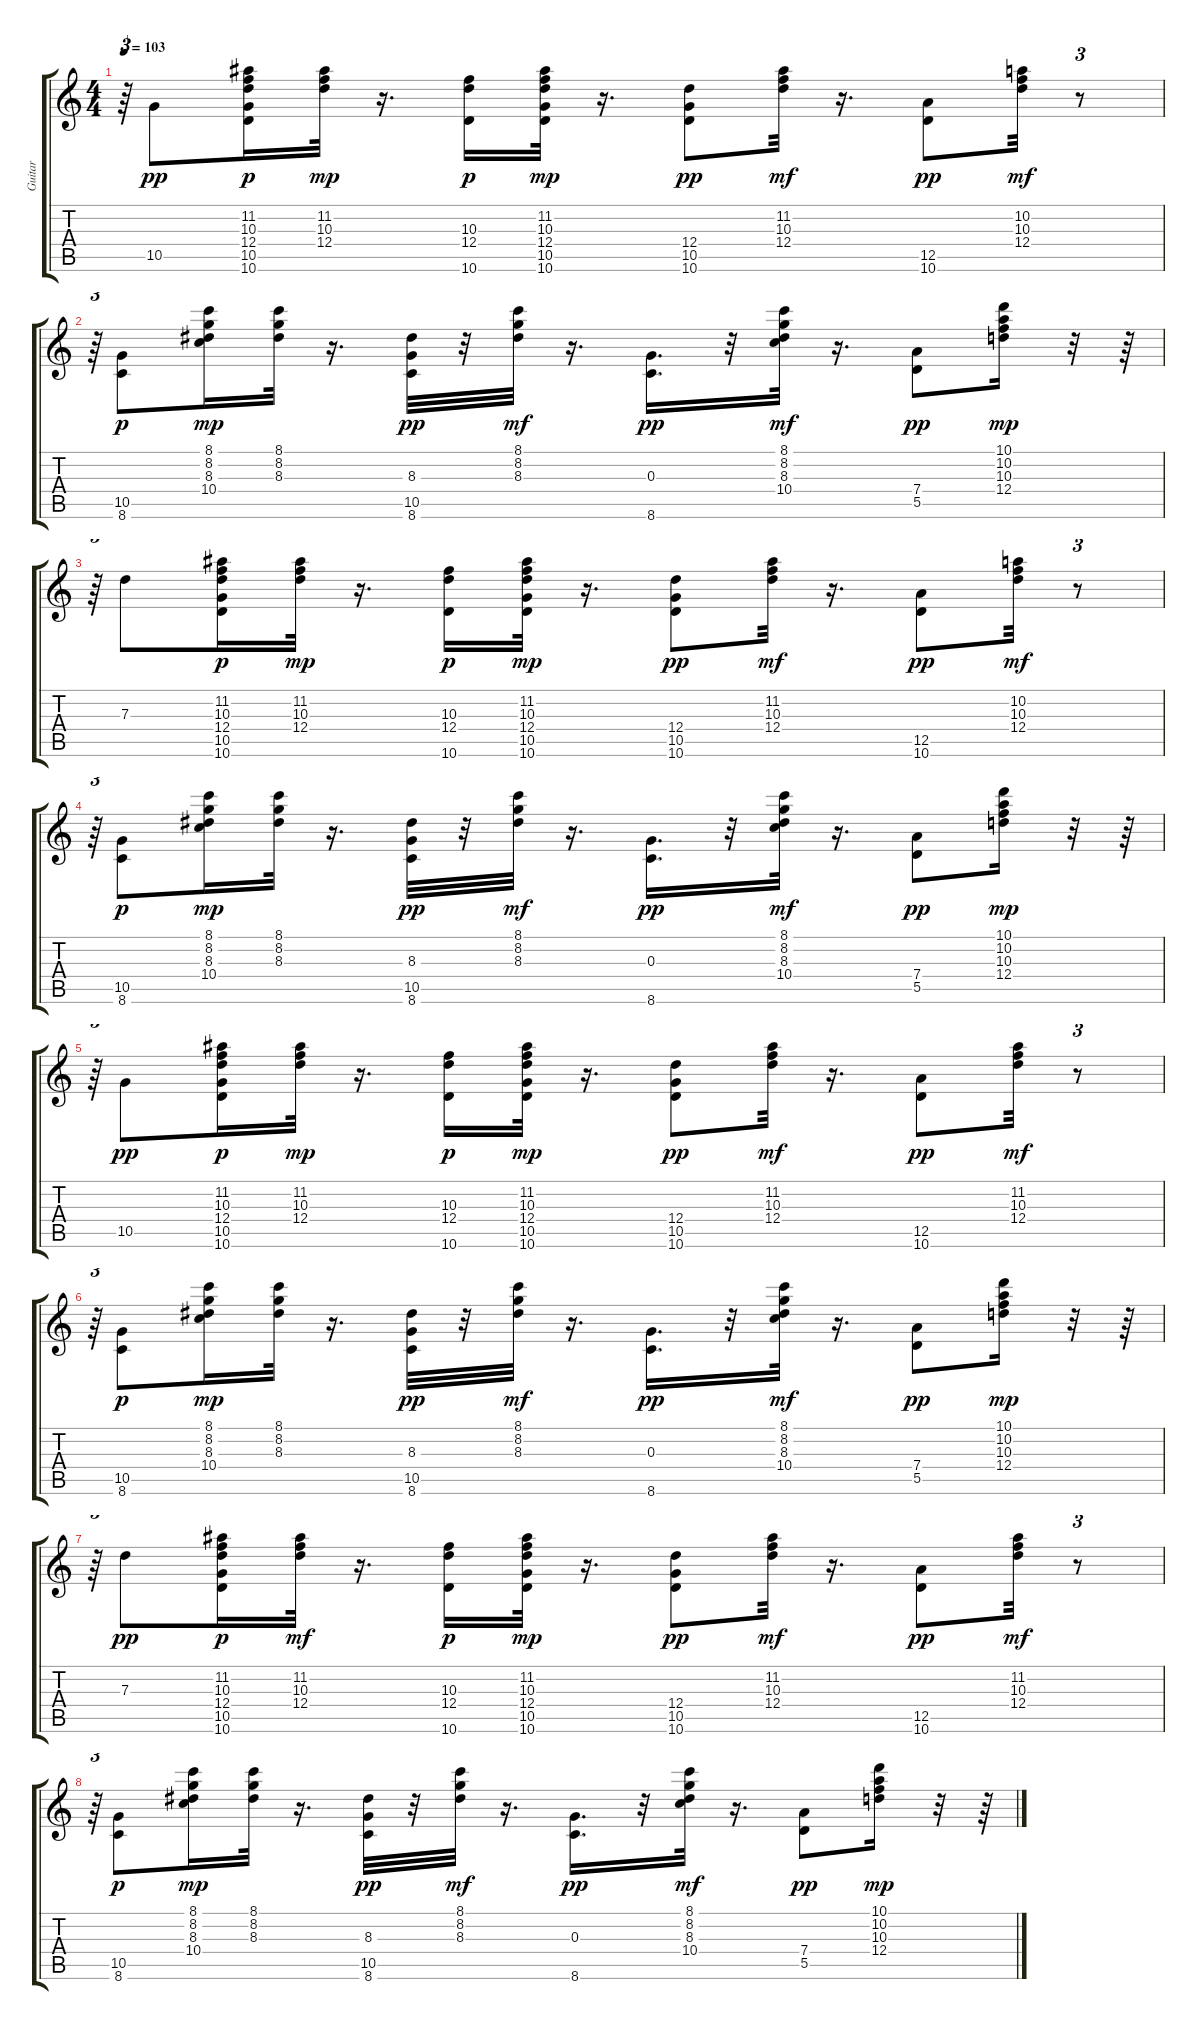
\track ("Guitar" "Guitar") {instrument acousticguitarsteel}
\staff {score tabs}
\tuning (E4 B3 G3 D3 A2 E2) {hide}
\ts (4 4)
\tempo 103
\clef g2
\ks c
r.64{tu (3 2) dy mp} 10.5.8{dy pp} (11.2 10.3 12.4 10.5 10.6).16{dy p} (11.2 10.3 12.4).32{dy mp} r.16{d} (10.3 12.4 10.6).16{dy p} (11.2 10.3 12.4 10.5 10.6).32{dy mp} r.16{d} (12.4 10.5 10.6).8{dy pp} (11.2 10.3 12.4).32{dy mf} r.16{d} (12.5 10.6).8{dy pp} (10.2 10.3 12.4).32{dy mf} r.8{tu (3 2)} |
r.64{tu (3 2)} (10.5 8.6).8{dy p} (8.1 8.2 8.3 10.4).16{dy mp} (8.1 8.2 8.3).32 r.16{d} (8.3 10.5 8.6).32{dy pp} r.32 (8.1 8.2 8.3).32{dy mf} r.16{d} (0.3 8.6).16{d dy pp} r.32 (8.1 8.2 8.3 10.4).32{dy mf} r.16{d} (7.4 5.5).8{dy pp} (10.1 10.2 10.3 12.4).16{dy mp} r.32 r.64 |
r.64{tu (3 2)} 7.3.8 (11.2 10.3 12.4 10.5 10.6).16{dy p} (11.2 10.3 12.4).32{dy mp} r.16{d} (10.3 12.4 10.6).16{dy p} (11.2 10.3 12.4 10.5 10.6).32{dy mp} r.16{d} (12.4 10.5 10.6).8{dy pp} (11.2 10.3 12.4).32{dy mf} r.16{d} (12.5 10.6).8{dy pp} (10.2 10.3 12.4).32{dy mf} r.8{tu (3 2)} |
r.64{tu (3 2)} (10.5 8.6).8{dy p} (8.1 8.2 8.3 10.4).16{dy mp} (8.1 8.2 8.3).32 r.16{d} (8.3 10.5 8.6).32{dy pp} r.32 (8.1 8.2 8.3).32{dy mf} r.16{d} (0.3 8.6).16{d dy pp} r.32 (8.1 8.2 8.3 10.4).32{dy mf} r.16{d} (7.4 5.5).8{dy pp} (10.1 10.2 10.3 12.4).16{dy mp} r.32 r.64 |
r.64{tu (3 2)} 10.5.8{dy pp} (11.2 10.3 12.4 10.5 10.6).16{dy p} (11.2 10.3 12.4).32{dy mp} r.16{d} (10.3 12.4 10.6).16{dy p} (11.2 10.3 12.4 10.5 10.6).32{dy mp} r.16{d} (12.4 10.5 10.6).8{dy pp} (11.2 10.3 12.4).32{dy mf} r.16{d} (12.5 10.6).8{dy pp} (11.2 10.3 12.4).32{dy mf} r.8{tu (3 2)} |
r.64{tu (3 2)} (10.5 8.6).8{dy p} (8.1 8.2 8.3 10.4).16{dy mp} (8.1 8.2 8.3).32 r.16{d} (8.3 10.5 8.6).32{dy pp} r.32 (8.1 8.2 8.3).32{dy mf} r.16{d} (0.3 8.6).16{d dy pp} r.32 (8.1 8.2 8.3 10.4).32{dy mf} r.16{d} (7.4 5.5).8{dy pp} (10.1 10.2 10.3 12.4).16{dy mp} r.32 r.64 |
r.64{tu (3 2)} 7.3.8{dy pp} (11.2 10.3 12.4 10.5 10.6).16{dy p} (11.2 10.3 12.4).32{dy mf} r.16{d} (10.3 12.4 10.6).16{dy p} (11.2 10.3 12.4 10.5 10.6).32{dy mp} r.16{d} (12.4 10.5 10.6).8{dy pp} (11.2 10.3 12.4).32{dy mf} r.16{d} (12.5 10.6).8{dy pp} (11.2 10.3 12.4).32{dy mf} r.8{tu (3 2)} |
r.64{tu (3 2)} (10.5 8.6).8{dy p} (8.1 8.2 8.3 10.4).16{dy mp} (8.1 8.2 8.3).32 r.16{d} (8.3 10.5 8.6).32{dy pp} r.32 (8.1 8.2 8.3).32{dy mf} r.16{d} (0.3 8.6).16{d dy pp} r.32 (8.1 8.2 8.3 10.4).32{dy mf} r.16{d} (7.4 5.5).8{dy pp} (10.1 10.2 10.3 12.4).16{dy mp} r.32 r.64
